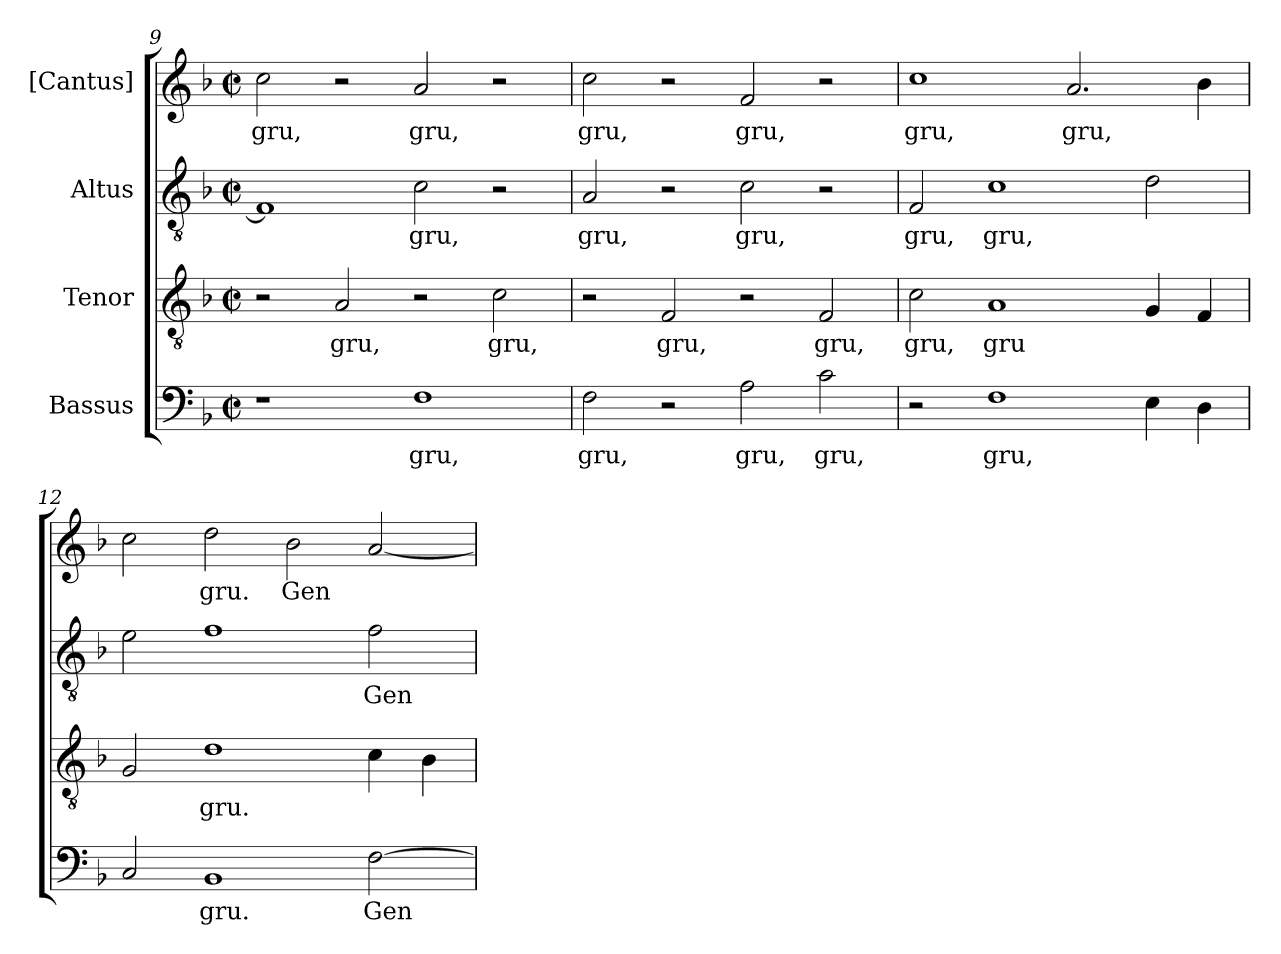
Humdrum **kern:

**kern	**text	**kern	**text	**kern	**text	**kern	**text
*part4	*part4	*part3	*part3	*part2	*part2	*part1	*part1
*staff4	*staff4	*staff3	*staff3	*staff2	*staff2	*staff1	*staff1
*I"Bassus	*	*I"Tenor	*	*I"Altus	*	*I"[Cantus]	*
*clefF4	*	*clefGv2	*	*clefGv2	*	*clefG2	*
*k[b-]	*	*k[b-]	*	*k[b-]	*	*k[b-]	*
*F:	*	*F:	*	*F:	*	*F:	*
*M2/2	*	*M2/2	*	*M2/2	*	*M2/2	*
*met(c|)	*	*met(c|)	*	*met(c|)	*	*met(c|)	*
=9	=9	=9	=9	=9	=9	=9	=9
!	!	!	!	!	!	!	!LO:LY:b:cj
1r	.	2r	.	1F]	.	2cc\	gru,
!	!	!	!LO:LY:b:cj	!	!	!	!
.	.	2A/	gru,	.	.	2r	.
!	!LO:LY:b:cj	!	!	!	!LO:LY:b:cj	!	!LO:LY:b:cj
1F	gru,	2r	.	2c\	gru,	2a/	gru,
!	!	!	!LO:LY:b:cj	!	!	!	!
.	.	2c\	gru,	2r	.	2r	.
=10	=10	=10	=10	=10	=10	=10	=10
!	!LO:LY:b:cj	!	!	!	!LO:LY:b:cj	!	!LO:LY:b:cj
2F\	gru,	2r	.	2A/	gru,	2cc\	gru,
!	!	!	!LO:LY:b:cj	!	!	!	!
2r	.	2F/	gru,	2r	.	2r	.
!	!LO:LY:b:cj	!	!	!	!LO:LY:b:cj	!	!LO:LY:b:cj
2A\	gru,	2r	.	2c\	gru,	2f/	gru,
!	!LO:LY:b:cj	!	!LO:LY:b:cj	!	!	!	!
2c\	gru,	2F/	gru,	2r	.	2r	.
=11	=11	=11	=11	=11	=11	=11	=11
!	!	!	!LO:LY:b:cj	!	!LO:LY:b:cj	!	!LO:LY:b:cj
2r	.	2c\	gru,	2F/	gru,	1cc	gru,
!	!LO:LY:b	!	!LO:LY:b	!	!LO:LY:b	!	!
1F	gru,	1A	gru	1c	gru,	.	.
!	!	!	!	!	!	!	!LO:LY:b
.	.	.	.	.	.	2.a/	gru,
4E\	.	4G/	.	2d\	.	.	.
4D\	.	4F/	.	.	.	4b-\	.
=12	=12	=12	=12	=12	=12	=12	=12
2C/	.	2G/	.	2e\	.	2cc\	.
!	!LO:LY:b:cj	!	!LO:LY:b	!	!	!	!LO:LY:b:cj
1BB-	gru.	1d	gru.	1f	.	2dd\	gru.
!	!	!	!	!	!	!	!LO:LY:b
.	.	.	.	.	.	2b-\	Gen
!	!LO:LY:b	!	!	!	!LO:LY:b:cj	!	!
[>2F\	Gen-	4c\	.	2f\	Gen	[>2a/	.
.	.	4B-\	.	.	.	.	.
=	=	=	=	=	=	=	=
*-	*-	*-	*-	*-	*-	*-	*-
